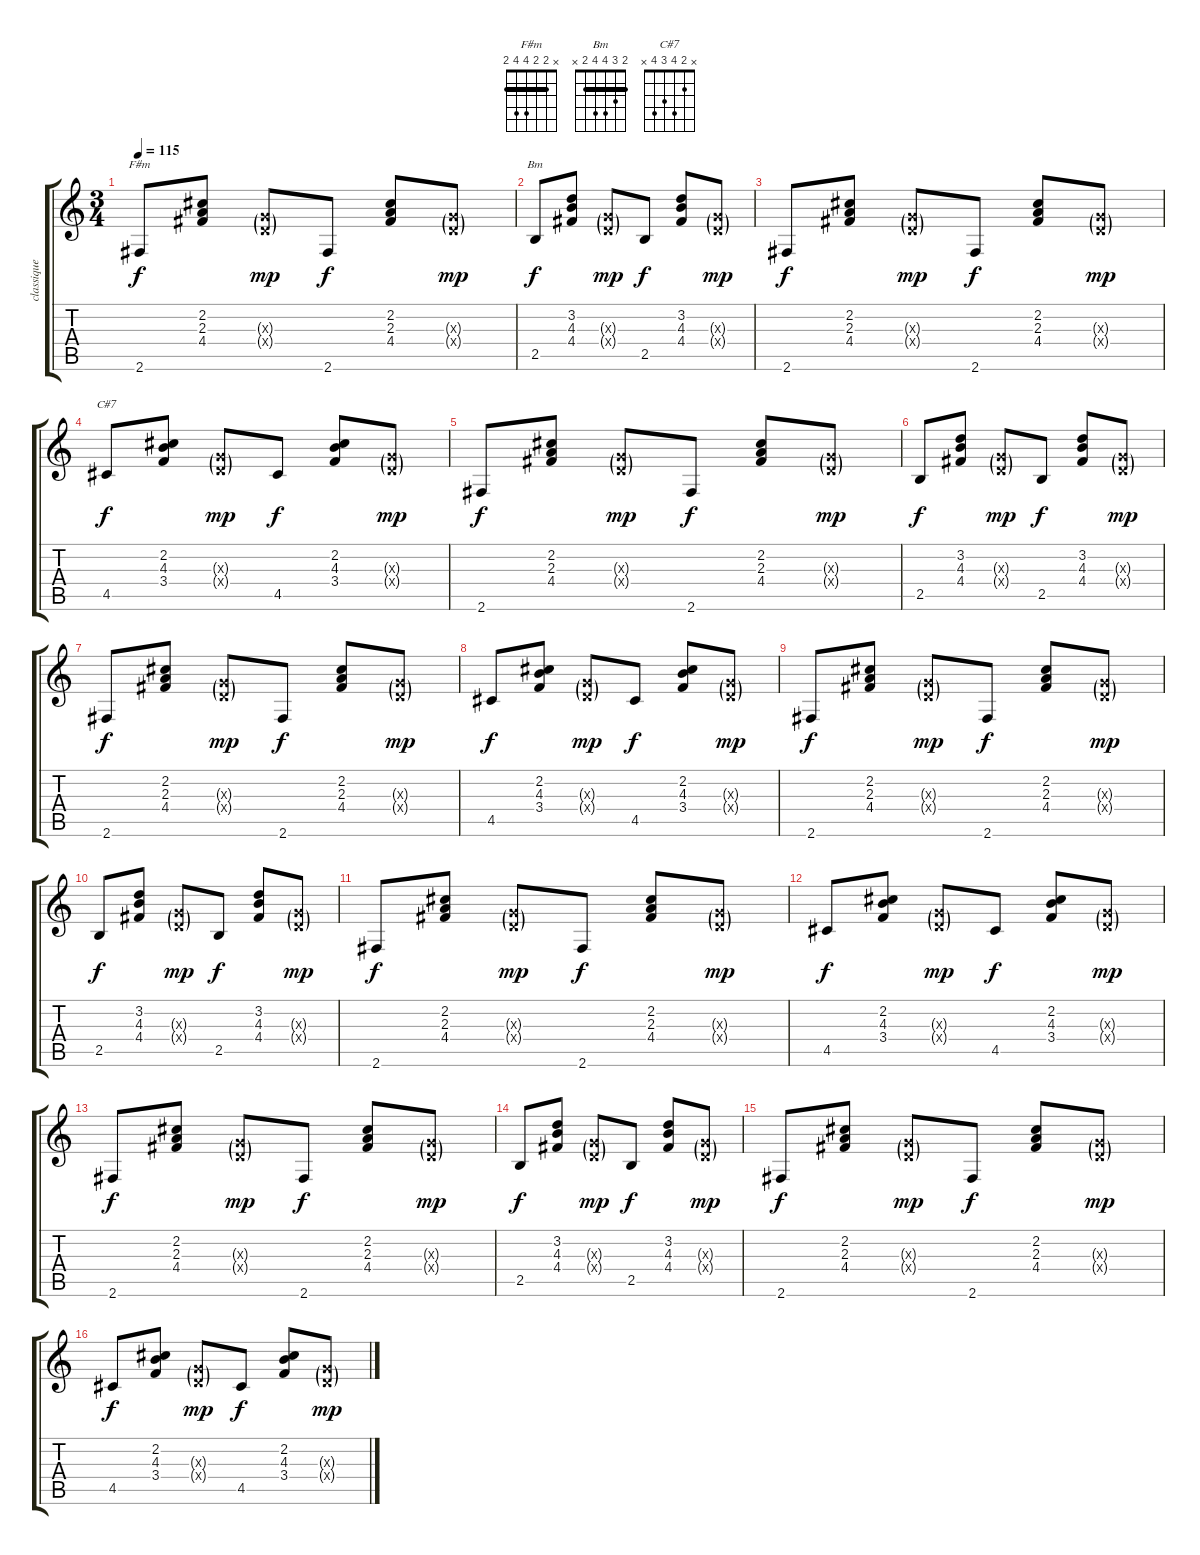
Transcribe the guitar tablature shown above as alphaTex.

\track ("classique" "classique") {instrument acousticguitarnylon}
\staff {score tabs}
\tuning (E4 B3 G3 D3 A2 E2) {hide}
\chord ("F#m" x 2 2 4 4 2) {barre 2}
\chord ("Bm" 2 3 4 4 2 x) {barre 2}
\chord ("C#7" x 2 4 3 4 x)
\ts (3 4)
\tempo 115
\clef g2
\ks c
2.6.8{ch "F#m" dy f} (2.2 2.3 4.4).8 (0.3{g x} 0.4{g x}).8{dy mp} 2.6.8{dy f} (2.2 2.3 4.4).8 (0.3{g x} 0.4{g x}).8{dy mp} |
2.5.8{ch "Bm" dy f} (3.2 4.3 4.4).8 (0.3{g x} 0.4{g x}).8{dy mp} 2.5.8{dy f} (3.2 4.3 4.4).8 (0.3{g x} 0.4{g x}).8{dy mp} |
2.6.8{dy f} (2.2 2.3 4.4).8 (0.3{g x} 0.4{g x}).8{dy mp} 2.6.8{dy f} (2.2 2.3 4.4).8 (0.3{g x} 0.4{g x}).8{dy mp} |
4.5.8{ch "C#7" dy f} (2.2 4.3 3.4).8 (0.3{g x} 0.4{g x}).8{dy mp} 4.5.8{dy f} (2.2 4.3 3.4).8 (0.3{g x} 0.4{g x}).8{dy mp} |
2.6.8{dy f} (2.2 2.3 4.4).8 (0.3{g x} 0.4{g x}).8{dy mp} 2.6.8{dy f} (2.2 2.3 4.4).8 (0.3{g x} 0.4{g x}).8{dy mp} |
2.5.8{dy f} (3.2 4.3 4.4).8 (0.3{g x} 0.4{g x}).8{dy mp} 2.5.8{dy f} (3.2 4.3 4.4).8 (0.3{g x} 0.4{g x}).8{dy mp} |
2.6.8{dy f} (2.2 2.3 4.4).8 (0.3{g x} 0.4{g x}).8{dy mp} 2.6.8{dy f} (2.2 2.3 4.4).8 (0.3{g x} 0.4{g x}).8{dy mp} |
4.5.8{dy f} (2.2 4.3 3.4).8 (0.3{g x} 0.4{g x}).8{dy mp} 4.5.8{dy f} (2.2 4.3 3.4).8 (0.3{g x} 0.4{g x}).8{dy mp} |
2.6.8{dy f} (2.2 2.3 4.4).8 (0.3{g x} 0.4{g x}).8{dy mp} 2.6.8{dy f} (2.2 2.3 4.4).8 (0.3{g x} 0.4{g x}).8{dy mp} |
2.5.8{dy f} (3.2 4.3 4.4).8 (0.3{g x} 0.4{g x}).8{dy mp} 2.5.8{dy f} (3.2 4.3 4.4).8 (0.3{g x} 0.4{g x}).8{dy mp} |
2.6.8{dy f} (2.2 2.3 4.4).8 (0.3{g x} 0.4{g x}).8{dy mp} 2.6.8{dy f} (2.2 2.3 4.4).8 (0.3{g x} 0.4{g x}).8{dy mp} |
4.5.8{dy f} (2.2 4.3 3.4).8 (0.3{g x} 0.4{g x}).8{dy mp} 4.5.8{dy f} (2.2 4.3 3.4).8 (0.3{g x} 0.4{g x}).8{dy mp} |
2.6.8{dy f} (2.2 2.3 4.4).8 (0.3{g x} 0.4{g x}).8{dy mp} 2.6.8{dy f} (2.2 2.3 4.4).8 (0.3{g x} 0.4{g x}).8{dy mp} |
2.5.8{dy f} (3.2 4.3 4.4).8 (0.3{g x} 0.4{g x}).8{dy mp} 2.5.8{dy f} (3.2 4.3 4.4).8 (0.3{g x} 0.4{g x}).8{dy mp} |
2.6.8{dy f} (2.2 2.3 4.4).8 (0.3{g x} 0.4{g x}).8{dy mp} 2.6.8{dy f} (2.2 2.3 4.4).8 (0.3{g x} 0.4{g x}).8{dy mp} |
4.5.8{dy f} (2.2 4.3 3.4).8 (0.3{g x} 0.4{g x}).8{dy mp} 4.5.8{dy f} (2.2 4.3 3.4).8 (0.3{g x} 0.4{g x}).8{dy mp}
